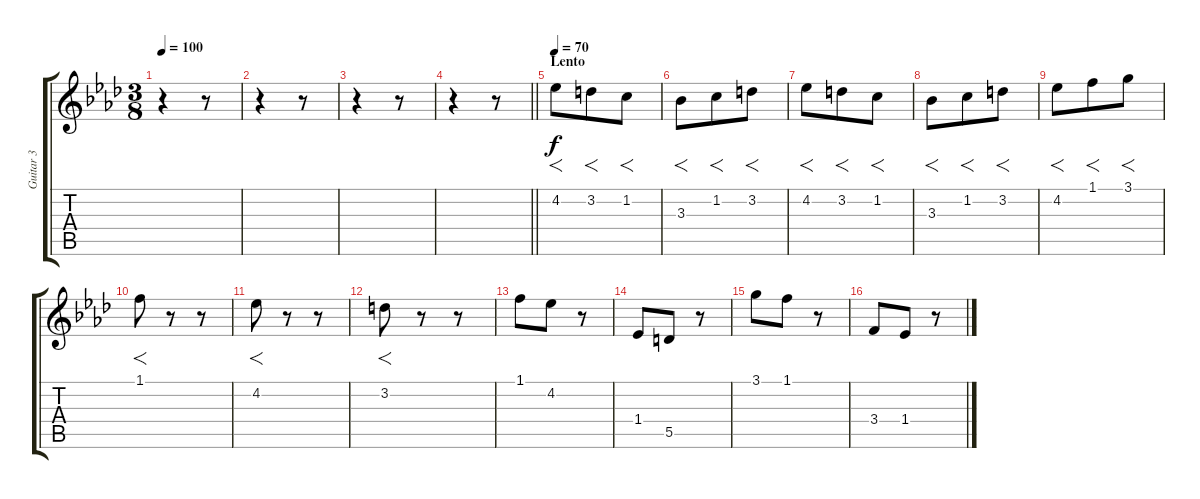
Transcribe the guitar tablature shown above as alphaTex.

\track ("Guitar 3" "Guitar 3") {instrument distortionguitar}
\staff {score tabs}
\tuning (E4 B3 G3 D3 A2 E2) {hide}
\ts (3 8)
\tempo 100
\clef g2
\ks ab
r.4{dy f} r.8 |
r.4 r.8 |
r.4 r.8 |
\barLineRight lightlight
r.4 r.8 |
\section ("" "Lento")
\tempo 70
4.2.8{f} 3.2.8{f} 1.2.8{f} |
3.3.8{f} 1.2.8{f} 3.2.8{f} |
4.2.8{f} 3.2.8{f} 1.2.8{f} |
3.3.8{f} 1.2.8{f} 3.2.8{f} |
4.2.8{f} 1.1.8{f} 3.1.8{f} |
1.1.8{f} r.8 r.8 |
4.2.8{f} r.8 r.8 |
3.2.8{f} r.8 r.8 |
1.1.8 4.2.8 r.8 |
1.4.8 5.5.8 r.8 |
3.1.8 1.1.8 r.8 |
3.4.8 1.4.8 r.8
